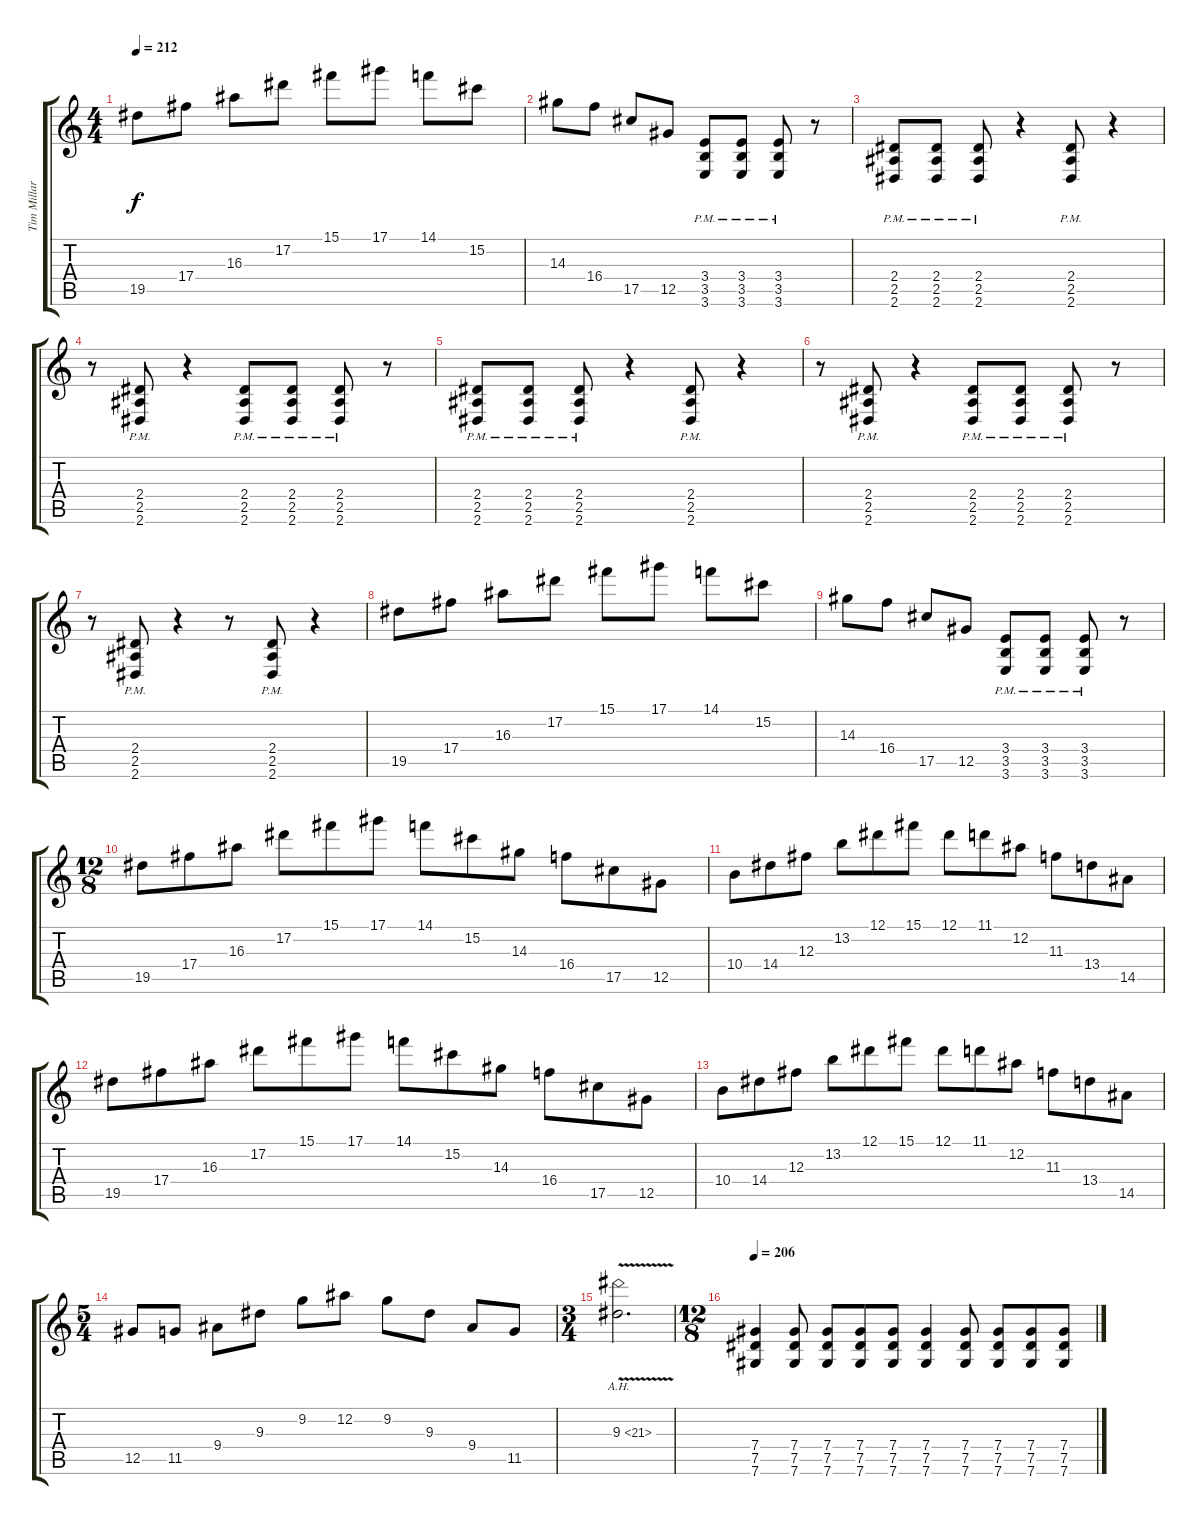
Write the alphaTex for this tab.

\track ("Tim Millar" "Tim Millar") {instrument distortionguitar}
\staff {score tabs}
\tuning (Eb4 Bb3 Gb3 Db3 Ab2 Db2) {hide}
\ts (4 4)
\tempo 212
\clef g2
\ks c
19.5.8{dy f} 17.4.8 16.3.8 17.2.8 15.1.8 17.1.8 14.1.8 15.2.8 |
14.3.8 16.4.8 17.5.8 12.5.8 (3.4{pm} 3.5{pm} 3.6{pm}).8 (3.4{pm} 3.5{pm} 3.6{pm}).8 (3.4{pm} 3.5{pm} 3.6{pm}).8 r.8 |
(2.4{pm} 2.5{pm} 2.6{pm}).8 (2.4{pm} 2.5{pm} 2.6{pm}).8 (2.4{pm} 2.5{pm} 2.6{pm}).8 r.4 (2.4{pm} 2.5{pm} 2.6{pm}).8 r.4 |
r.8 (2.4{pm} 2.5{pm} 2.6{pm}).8 r.4 (2.4{pm} 2.5{pm} 2.6{pm}).8 (2.4{pm} 2.5{pm} 2.6{pm}).8 (2.4{pm} 2.5{pm} 2.6{pm}).8 r.8 |
(2.4{pm} 2.5{pm} 2.6{pm}).8 (2.4{pm} 2.5{pm} 2.6{pm}).8 (2.4{pm} 2.5{pm} 2.6{pm}).8 r.4 (2.4{pm} 2.5{pm} 2.6{pm}).8 r.4 |
r.8 (2.4{pm} 2.5{pm} 2.6{pm}).8 r.4 (2.4{pm} 2.5{pm} 2.6{pm}).8 (2.4{pm} 2.5{pm} 2.6{pm}).8 (2.4{pm} 2.5{pm} 2.6{pm}).8 r.8 |
r.8 (2.4{pm} 2.5{pm} 2.6{pm}).8 r.4 r.8 (2.4{pm} 2.5{pm} 2.6{pm}).8 r.4 |
19.5.8 17.4.8 16.3.8 17.2.8 15.1.8 17.1.8 14.1.8 15.2.8 |
14.3.8 16.4.8 17.5.8 12.5.8 (3.4{pm} 3.5{pm} 3.6{pm}).8 (3.4{pm} 3.5{pm} 3.6{pm}).8 (3.4{pm} 3.5{pm} 3.6{pm}).8 r.8 |
\ts (12 8)
19.5.8 17.4.8 16.3.8 17.2.8 15.1.8 17.1.8 14.1.8 15.2.8 14.3.8 16.4.8 17.5.8 12.5.8 |
10.4.8 14.4.8 12.3.8 13.2.8 12.1.8 15.1.8 12.1.8 11.1.8 12.2.8 11.3.8 13.4.8 14.5.8 |
19.5.8 17.4.8 16.3.8 17.2.8 15.1.8 17.1.8 14.1.8 15.2.8 14.3.8 16.4.8 17.5.8 12.5.8 |
10.4.8 14.4.8 12.3.8 13.2.8 12.1.8 15.1.8 12.1.8 11.1.8 12.2.8 11.3.8 13.4.8 14.5.8 |
\ts (5 4)
12.5.8 11.5.8 9.4.8 9.3.8 9.2.8 12.2.8 9.2.8 9.3.8 9.4.8 11.5.8 |
\ts (3 4)
9.3{ah 12 v}.2{d} |
\ts (12 8)
\tempo 206
(7.4 7.5 7.6).4 (7.4 7.5 7.6).8 (7.4 7.5 7.6).8 (7.4 7.5 7.6).8 (7.4 7.5 7.6).8 (7.4 7.5 7.6).4 (7.4 7.5 7.6).8 (7.4 7.5 7.6).8 (7.4 7.5 7.6).8 (7.4 7.5 7.6).8
